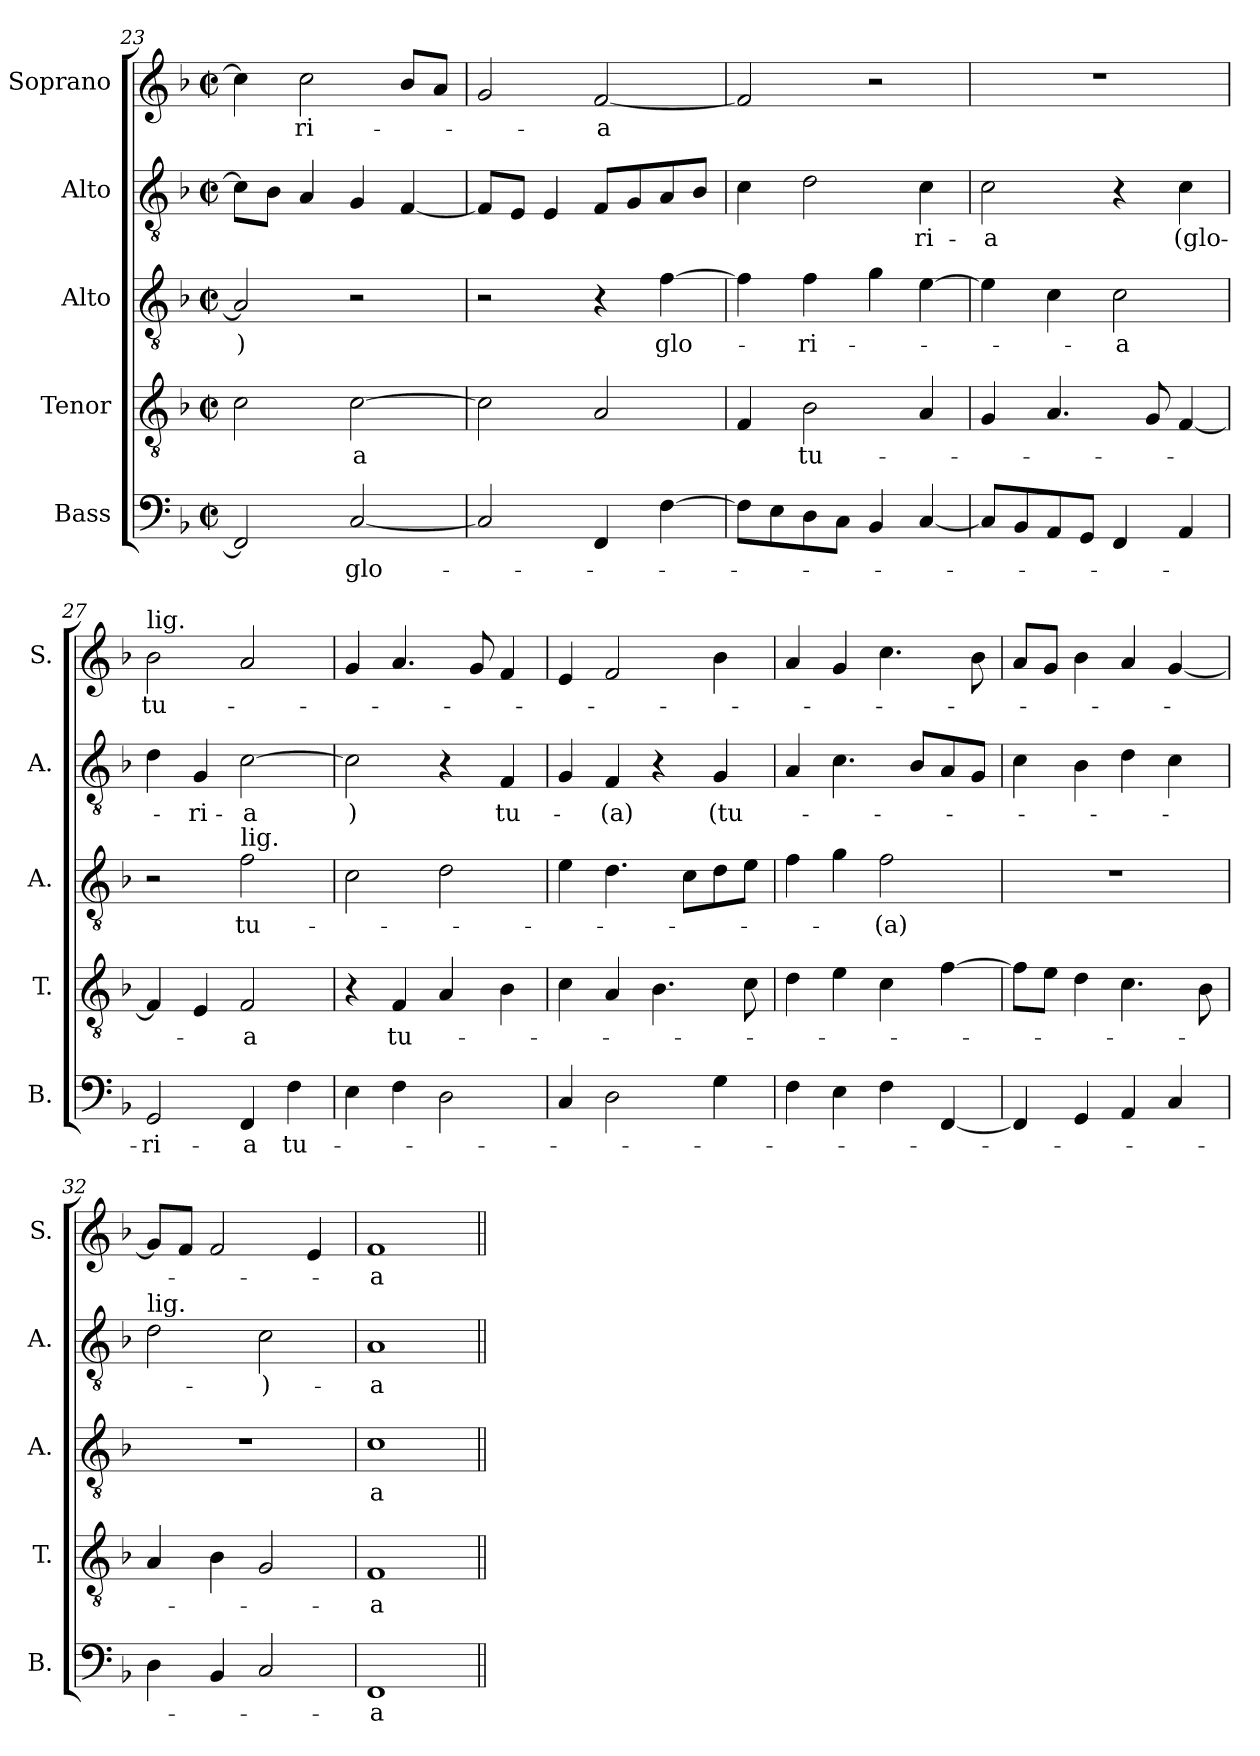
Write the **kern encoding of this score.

**kern	**text	**kern	**text	**kern	**text	**kern	**text	**kern	**text
*part5	*part5	*part4	*part4	*part3	*part3	*part2	*part2	*part1	*part1
*staff5	*staff5	*staff4	*staff4	*staff3	*staff3	*staff2	*staff2	*staff1	*staff1
*I"Bass	*	*I"Tenor	*	*I"Alto	*	*I"Alto	*	*I"Soprano	*
*I'B.	*	*I'T.	*	*I'A.	*	*I'A.	*	*I'S.	*
*clefF4	*	*clefGv2	*	*clefGv2	*	*clefGv2	*	*clefG2	*
*k[b-]	*	*k[b-]	*	*k[b-]	*	*k[b-]	*	*k[b-]	*
*M2/2	*	*M2/2	*	*M2/2	*	*M2/2	*	*M2/2	*
*met(c|)	*	*met(c|)	*	*met(c|)	*	*met(c|)	*	*met(c|)	*
=23	=23	=23	=23	=23	=23	=23	=23	=23	=23
!	!	!	!	!	!LO:LY:b	!	!	!	!
2FF/]	.	2c\	.	2A/]	)	8c\L]	.	4cc\]	.
.	.	.	.	.	.	8B-\J	.	.	.
!	!	!	!	!	!	!	!	!	!LO:LY:b
.	.	.	.	.	.	4A/	.	2cc\	-ri-
!	!LO:LY:b	!	!LO:LY:b	!	!	!	!	!	!
[2C/	glo-	[2c\	-a	2r	.	4G/	.	.	.
.	.	.	.	.	.	[4F/	.	8b-/L	.
.	.	.	.	.	.	.	.	8a/J	.
=24	=24	=24	=24	=24	=24	=24	=24	=24	=24
2C/]	.	2c\]	.	2r	.	8F/L]	.	2g/	.
.	.	.	.	.	.	8E/J	.	.	.
.	.	.	.	.	.	4E/	.	.	.
!	!	!	!	!	!	!	!	!	!LO:LY:b
4FF/	.	2A/	.	4r	.	8F/L	.	[2f/	-a
.	.	.	.	.	.	8G/	.	.	.
!	!	!	!	!	!LO:LY:b	!	!	!	!
[4F\	.	.	.	[4f\	glo-	8A/	.	.	.
.	.	.	.	.	.	8B-/J	.	.	.
=25	=25	=25	=25	=25	=25	=25	=25	=25	=25
8F\L]	.	4F/	.	4f\]	.	4c\	.	2f/]	.
8E\	.	.	.	.	.	.	.	.	.
!	!	!	!LO:LY:b	!	!LO:LY:b	!	!	!	!
8D\	.	2B-\	tu-	4f\	-ri-	2d\	.	.	.
8C\J	.	.	.	.	.	.	.	.	.
4BB-/	.	.	.	4g\	.	.	.	2r	.
!	!	!	!	!	!	!	!LO:LY:b	!	!
[4C/	.	4A/	.	[4e\	.	4c\	ri-	.	.
=26	=26	=26	=26	=26	=26	=26	=26	=26	=26
!	!	!	!	!	!	!	!LO:LY:b	!	!
8C/L]	.	4G/	.	4e\]	.	2c\	-a	1r	.
8BB-/	.	.	.	.	.	.	.	.	.
8AA/	.	4.A/	.	4c\	.	.	.	.	.
8GG/J	.	.	.	.	.	.	.	.	.
!	!	!	!	!	!LO:LY:b	!	!	!	!
4FF/	.	.	.	2c\	-a	4r	.	.	.
.	.	8G/	.	.	.	.	.	.	.
!	!	!	!	!	!	!	!LO:LY:b	!	!
4AA/	.	[4F/	.	.	.	4c\	(glo-	.	.
=27	=27	=27	=27	=27	=27	=27	=27	=27	=27
!	!	!	!	!	!	!	!	!LO:TX:a:t=lig.	!
!	!LO:LY:b	!	!	!	!	!	!	!	!LO:LY:b
2GG/	ri-	4F/]	.	2r	.	4d\	.	2b-\	tu-
!	!	!	!	!	!	!	!LO:LY:b	!	!
.	.	4E/	.	.	.	4G/	-ri-	.	.
!	!	!	!	!LO:TX:a:t=lig.	!	!	!	!	!
!	!LO:LY:b	!	!LO:LY:b	!	!LO:LY:b	!	!LO:LY:b	!	!
4FF/	-a	2F/	-a	2f\	tu-	[2c\	-a	2a/	.
!	!LO:LY:b	!	!	!	!	!	!	!	!
4F\	tu-	.	.	.	.	.	.	.	.
=28	=28	=28	=28	=28	=28	=28	=28	=28	=28
!	!	!	!	!	!	!	!LO:LY:b	!	!
4E\	.	4r	.	2c\	.	2c\]	)	4g/	.
!	!	!	!LO:LY:b	!	!	!	!	!	!
4F\	.	4F/	tu-	.	.	.	.	4.a/	.
2D\	.	4A/	.	2d\	.	4r	.	.	.
.	.	.	.	.	.	.	.	8g/	.
!	!	!	!	!	!	!	!LO:LY:b	!	!
.	.	4B-\	.	.	.	4F/	tu-	4f/	.
=29	=29	=29	=29	=29	=29	=29	=29	=29	=29
4C/	.	4c\	.	4e\	.	4G/	.	4e/	.
!	!	!	!	!	!	!	!LO:LY:b	!	!
2D\	.	4A/	.	4.d\	.	4F/	-(a)	2f/	.
.	.	4.B-\	.	.	.	4r	.	.	.
.	.	.	.	8c\L	.	.	.	.	.
!	!	!	!	!	!	!	!LO:LY:b	!	!
4G\	.	.	.	8d\	.	4G/	(tu-	4b-\	.
.	.	8c\	.	8e\J	.	.	.	.	.
=30	=30	=30	=30	=30	=30	=30	=30	=30	=30
4F\	.	4d\	.	4f\	.	4A/	.	4a/	.
4E\	.	4e\	.	4g\	.	4.c\	.	4g/	.
!	!	!	!	!	!LO:LY:b	!	!	!	!
4F\	.	4c\	.	2f\	-(a)	.	.	4.cc\	.
.	.	.	.	.	.	8B-/L	.	.	.
[4FF/	.	[4f\	.	.	.	8A/	.	.	.
.	.	.	.	.	.	8G/J	.	8b-\	.
=31	=31	=31	=31	=31	=31	=31	=31	=31	=31
4FF/]	.	8f\L]	.	1r	.	4c\	.	8a/L	.
.	.	8e\J	.	.	.	.	.	8g/J	.
4GG/	.	4d\	.	.	.	4B-\	.	4b-\	.
4AA/	.	4.c\	.	.	.	4d\	.	4a/	.
4C/	.	.	.	.	.	4c\	.	[4g/	.
.	.	8B-\	.	.	.	.	.	.	.
=32	=32	=32	=32	=32	=32	=32	=32	=32	=32
!	!	!	!	!	!	!LO:TX:a:t=lig.	!	!	!
4D\	.	4A/	.	1r	.	2d\	.	8g/L]	.
.	.	.	.	.	.	.	.	8f/J	.
4BB-/	.	4B-\	.	.	.	.	.	2f/	.
!	!	!	!	!	!	!	!LO:LY:b	!	!
2C/	.	2G/	.	.	.	2c\	)-	.	.
.	.	.	.	.	.	.	.	4e/	.
=33	=33	=33	=33	=33	=33	=33	=33	=33	=33
!	!LO:LY:b	!	!LO:LY:b	!	!LO:LY:b	!	!LO:LY:b	!	!LO:LY:b
1FF	-a	1F	a	1c	a	1A	-a	1f	-a
=||	=||	=||	=||	=||	=||	=||	=||	=||	=||
*-	*-	*-	*-	*-	*-	*-	*-	*-	*-
